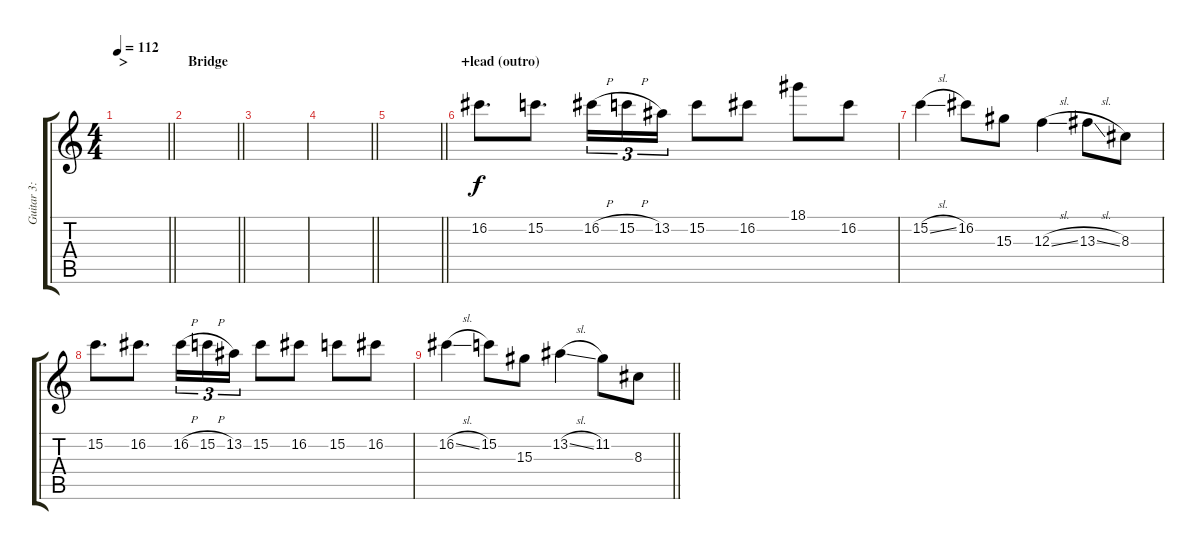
\track ("Guitar 3: Solo" "Guitar 3: ") {instrument overdrivenguitar}
\staff {score tabs}
\tuning (D4 A3 F3 C3 G2 C2) {hide}
\ts (4 4)
\section ("" ">")
\tempo 112
\clef g2
\barLineRight lightlight
\ks c
|
\section ("" "Bridge")
\barLineRight lightlight
|
|
\barLineRight lightlight
|
\barLineRight lightlight
|
\section ("" "+lead (outro)")
16.2.8{d volume 14} 15.2.8{d} 16.2{h}.16{tu (3 2)} 15.2{h}.16{tu (3 2)} 13.2.16{tu (3 2)} 15.2.8 16.2.8 18.1.8 16.2.8 |
15.2{sl}.4 16.2.8 15.3.8 12.3{sl}.4 13.3{sl}.8 8.3.8 |
15.2.8{d} 16.2.8{d} 16.2{h}.16{tu (3 2)} 15.2{h}.16{tu (3 2)} 13.2.16{tu (3 2)} 15.2.8 16.2.8 15.2.8 16.2.8 |
\barLineRight lightlight
16.2{sl}.4 15.2.8 15.3.8 13.2{sl}.4 11.2.8 8.3.8
